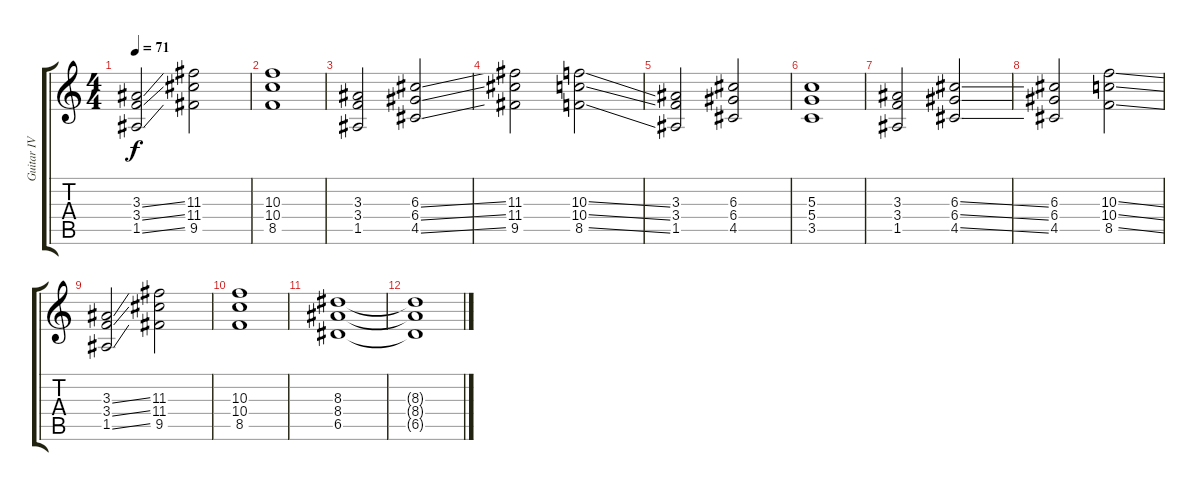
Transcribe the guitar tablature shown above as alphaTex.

\track ("Guitar IV (Doubled)" "Guitar IV ") {instrument distortionguitar}
\staff {score tabs}
\tuning (E4 B3 G3 D3 A2 E2) {hide}
\ts (4 4)
\tempo 71
\clef g2
\ks c
(3.3{ss} 3.4{ss} 1.5{ss}).2{dy f} (11.3 11.4 9.5).2 |
(10.3 10.4 8.5).1 |
(3.3 3.4 1.5).2 (6.3{ss} 6.4{ss} 4.5{ss}).2 |
(11.3 11.4 9.5).2 (10.3{ss} 10.4{ss} 8.5{ss}).2 |
(3.3 3.4 1.5).2 (6.3 6.4 4.5).2 |
(5.3 5.4 3.5).1 |
(3.3 3.4 1.5).2 (6.3{ss} 6.4{ss} 4.5{ss}).2 |
(6.3 6.4 4.5).2 (10.3{ss} 10.4{ss} 8.5{ss}).2 |
(3.3{ss} 3.4{ss} 1.5{ss}).2 (11.3 11.4 9.5).2 |
(10.3 10.4 8.5).1 |
(8.3 8.4 6.5).1 |
(8.3{t} 8.4{t} 6.5{t}).1
